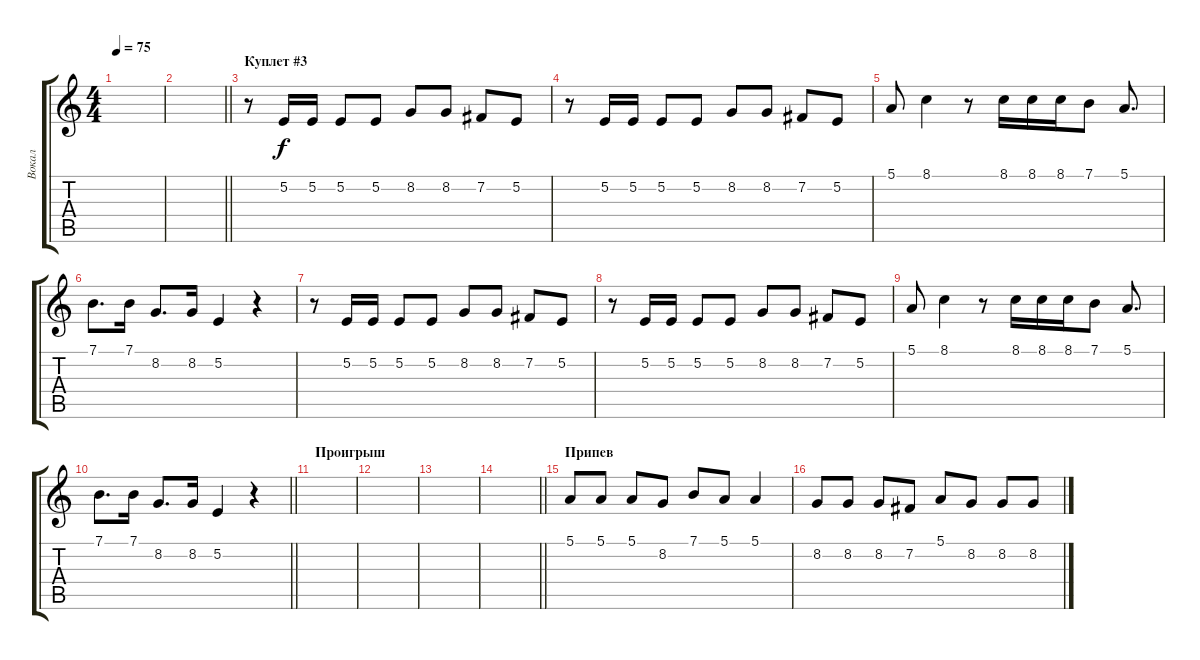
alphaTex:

\track ("Вокал" "Вокал") {instrument lead6voice}
\staff {score tabs}
\tuning (E4 B3 G3 D3 A2 E2) {hide}
\ts (4 4)
\tempo 75
\clef g2
\ks c
|
\barLineRight lightlight
|
\section ("" "Куплет #3")
r.8 5.2.16 5.2.16 5.2.8 5.2.8 8.2.8 8.2.8 7.2.8 5.2.8 |
r.8 5.2.16 5.2.16 5.2.8 5.2.8 8.2.8 8.2.8 7.2.8 5.2.8 |
5.1.8 8.1.4 r.8 8.1.16 8.1.16 8.1.16 7.1.8 5.1.8{d} |
7.1.8{d} 7.1.16 8.2.8{d} 8.2.16 5.2.4 r.4 |
r.8 5.2.16 5.2.16 5.2.8 5.2.8 8.2.8 8.2.8 7.2.8 5.2.8 |
r.8 5.2.16 5.2.16 5.2.8 5.2.8 8.2.8 8.2.8 7.2.8 5.2.8 |
5.1.8 8.1.4 r.8 8.1.16 8.1.16 8.1.16 7.1.8 5.1.8{d} |
\barLineRight lightlight
7.1.8{d} 7.1.16 8.2.8{d} 8.2.16 5.2.4 r.4 |
\section ("" "Проигрыш")
|
|
|
\barLineRight lightlight
|
\section ("" "Припев")
5.1.8 5.1.8 5.1.8 8.2.8 7.1.8 5.1.8 5.1.4 |
8.2.8 8.2.8 8.2.8 7.2.8 5.1.8 8.2.8 8.2.8 8.2.8
